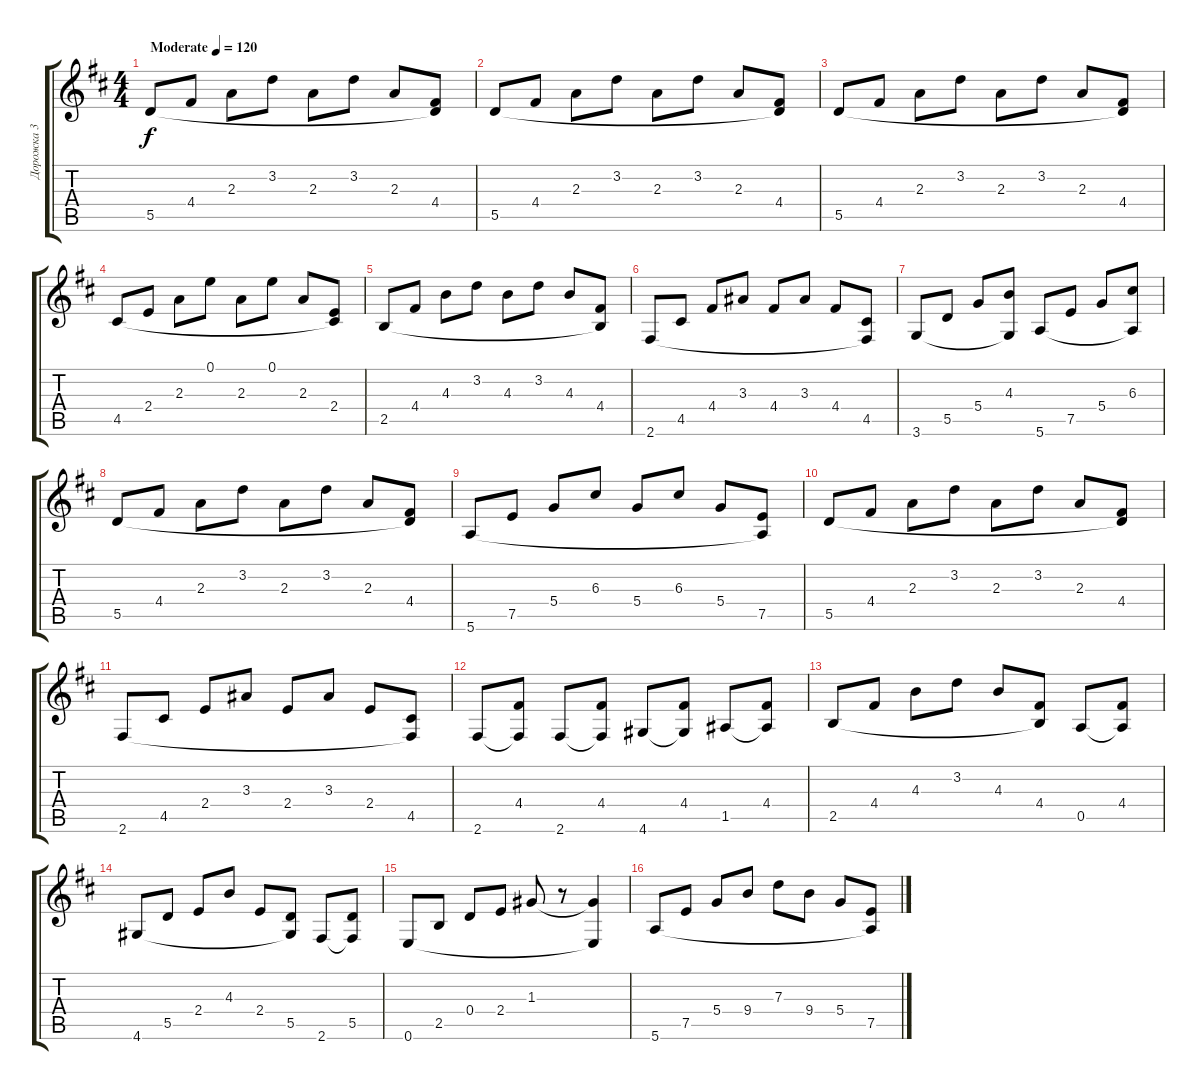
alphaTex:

\track ("Дорожка 3" "Дорожка 3") {instrument electricguitarjazz}
\staff {score tabs}
\tuning (E4 B3 G3 D3 A2 E2) {hide}
\ts (4 4)
\tempo (120 "Moderate")
\clef g2
\ks d
5.5.8{dy f instrument electricguitarjazz} 4.4.8 2.3.8 3.2.8 2.3.8 3.2.8 2.3.8 (4.4 5.5{t}).8 |
5.5.8 4.4.8 2.3.8 3.2.8 2.3.8 3.2.8 2.3.8 (4.4 5.5{t}).8 |
5.5.8 4.4.8 2.3.8 3.2.8 2.3.8 3.2.8 2.3.8 (4.4 5.5{t}).8 |
4.5.8 2.4.8 2.3.8 0.1.8 2.3.8 0.1.8 2.3.8 (2.4 4.5{t}).8 |
2.5.8 4.4.8 4.3.8 3.2.8 4.3.8 3.2.8 4.3.8 (4.4 2.5{t}).8 |
2.6.8 4.5.8 4.4.8 3.3.8 4.4.8 3.3.8 4.4.8 (4.5 2.6{t}).8 |
3.6.8 5.5.8 5.4.8 (4.3 3.6{t}).8 5.6.8 7.5.8 5.4.8 (6.3 5.6{t}).8 |
5.5.8 4.4.8 2.3.8 3.2.8 2.3.8 3.2.8 2.3.8 (4.4 5.5{t}).8 |
5.6.8 7.5.8 5.4.8 6.3.8 5.4.8 6.3.8 5.4.8 (7.5 5.6{t}).8 |
5.5.8 4.4.8 2.3.8 3.2.8 2.3.8 3.2.8 2.3.8 (4.4 5.5{t}).8 |
2.6.8 4.5.8 2.4.8 3.3.8 2.4.8 3.3.8 2.4.8 (4.5 2.6{t}).8 |
2.6.8 (4.4 2.6{t}).8 2.6.8 (4.4 2.6{t}).8 4.6.8 (4.4 4.6{t}).8 1.5.8 (4.4 1.5{t}).8 |
2.5.8 4.4.8 4.3.8 3.2.8 4.3.8 (4.4 2.5{t}).8 0.5.8 (4.4 0.5{t}).8 |
4.6.8 5.5.8 2.4.8 4.3.8 2.4.8 (5.5 4.6{t}).8 2.6.8 (5.5 2.6{t}).8 |
0.6.8 2.5.8 0.4.8 2.4.8 1.3.8 r.8 (1.3{t} 0.6{t}).4 |
5.6.8 7.5.8 5.4.8 9.4.8 7.3.8 9.4.8 5.4.8 (7.5 5.6{t}).8
